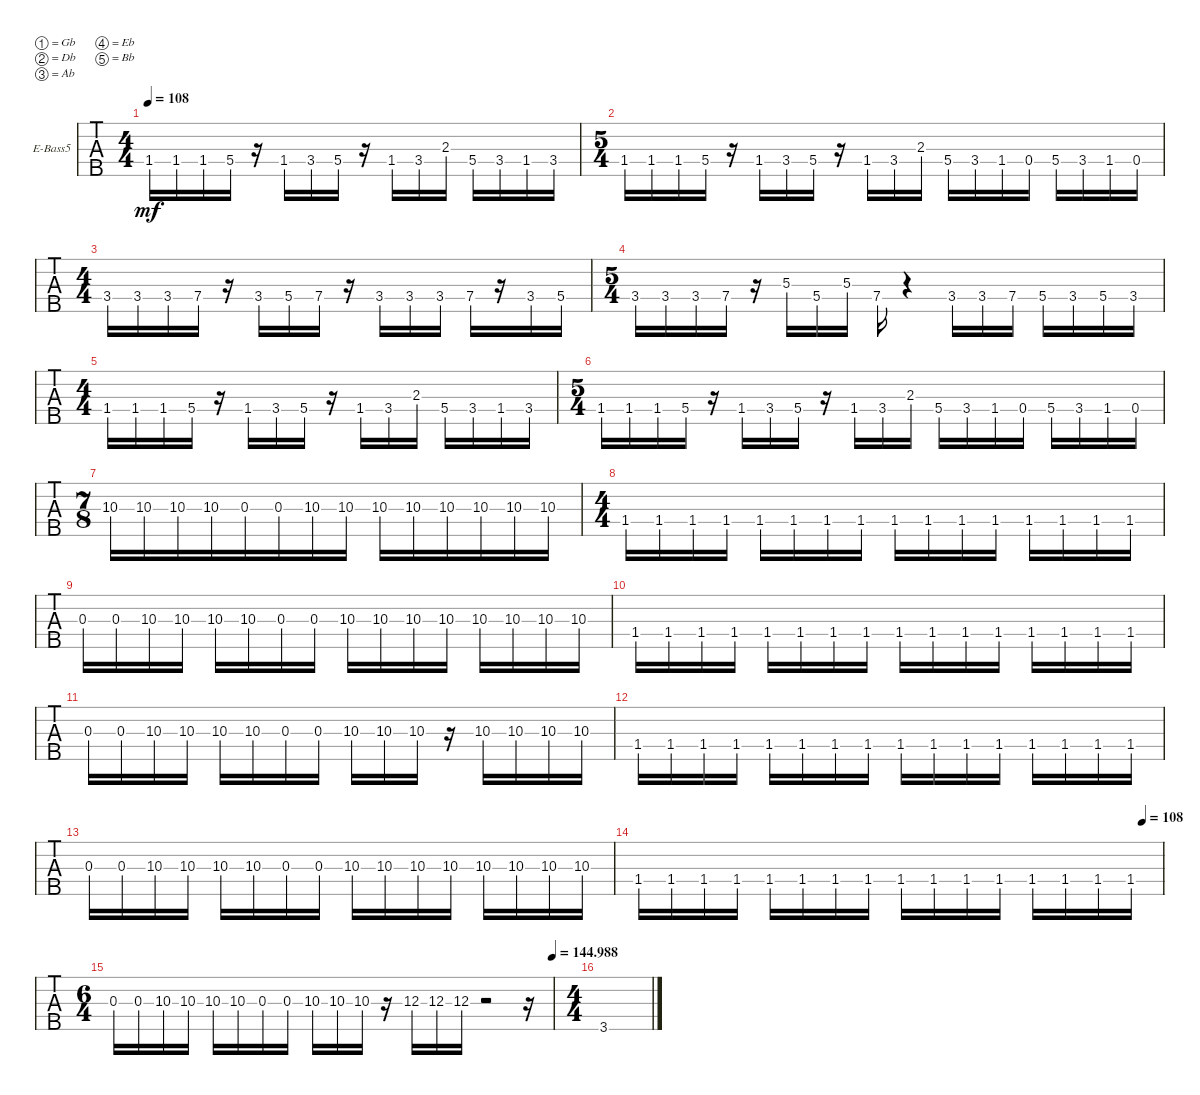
\defaultSystemsLayout 4
\bracketExtendMode groupsimilarinstruments
\firstSystemTrackNameOrientation horizontal
\otherSystemsTrackNameOrientation horizontal
\track ("Electric Bass" "E-Bass5") {instrument electricbassfinger}
\staff {tabs}
\tuning (Gb2 Db2 Ab1 Eb1 Bb0)
\ts (4 4)
\tempo 108
\clef f4
\ks c
1.4.16{dy mf} 1.4.16 1.4.16 5.4.16 r.16 1.4.16 3.4.16 5.4.16 r.16 1.4.16 3.4.16 2.3.16 5.4.16 3.4.16 1.4.16 3.4.16 |
\ts (5 4)
1.4.16 1.4.16 1.4.16 5.4.16 r.16 1.4.16 3.4.16 5.4.16 r.16 1.4.16 3.4.16 2.3.16 5.4.16 3.4.16 1.4.16 0.4.16 5.4.16 3.4.16 1.4.16 0.4.16 |
\ts (4 4)
3.4.16 3.4.16 3.4.16 7.4.16 r.16 3.4.16 5.4.16 7.4.16 r.16 3.4.16 3.4.16 3.4.16 7.4.16 r.16 3.4.16 5.4.16 |
\ts (5 4)
3.4.16 3.4.16 3.4.16 7.4.16 r.16 5.3.16 5.4.16 5.3.16 7.4.16 r.4 3.4.16 3.4.16 7.4.16 5.4.16 3.4.16 5.4.16 3.4.16 |
\ts (4 4)
1.4.16 1.4.16 1.4.16 5.4.16 r.16 1.4.16 3.4.16 5.4.16 r.16 1.4.16 3.4.16 2.3.16 5.4.16 3.4.16 1.4.16 3.4.16 |
\ts (5 4)
1.4.16 1.4.16 1.4.16 5.4.16 r.16 1.4.16 3.4.16 5.4.16 r.16 1.4.16 3.4.16 2.3.16 5.4.16 3.4.16 1.4.16 0.4.16 5.4.16 3.4.16 1.4.16 0.4.16 |
\ts (7 8)
10.3.16 10.3.16 10.3.16 10.3.16 0.3.16 0.3.16 10.3.16 10.3.16 10.3.16 10.3.16 10.3.16 10.3.16 10.3.16 10.3.16 |
\ts (4 4)
1.4.16 1.4.16 1.4.16 1.4.16 1.4.16 1.4.16 1.4.16 1.4.16 1.4.16 1.4.16 1.4.16 1.4.16 1.4.16 1.4.16 1.4.16 1.4.16 |
0.3.16 0.3.16 10.3.16 10.3.16 10.3.16 10.3.16 0.3.16 0.3.16 10.3.16 10.3.16 10.3.16 10.3.16 10.3.16 10.3.16 10.3.16 10.3.16 |
1.4.16 1.4.16 1.4.16 1.4.16 1.4.16 1.4.16 1.4.16 1.4.16 1.4.16 1.4.16 1.4.16 1.4.16 1.4.16 1.4.16 1.4.16 1.4.16 |
0.3.16 0.3.16 10.3.16 10.3.16 10.3.16 10.3.16 0.3.16 0.3.16 10.3.16 10.3.16 10.3.16 r.16 10.3.16 10.3.16 10.3.16 10.3.16 |
1.4.16 1.4.16 1.4.16 1.4.16 1.4.16 1.4.16 1.4.16 1.4.16 1.4.16 1.4.16 1.4.16 1.4.16 1.4.16 1.4.16 1.4.16 1.4.16 |
0.3.16 0.3.16 10.3.16 10.3.16 10.3.16 10.3.16 0.3.16 0.3.16 10.3.16 10.3.16 10.3.16 10.3.16 10.3.16 10.3.16 10.3.16 10.3.16 |
\tempo (108 0.9625)
1.4.16 1.4.16 1.4.16 1.4.16 1.4.16 1.4.16 1.4.16 1.4.16 1.4.16 1.4.16 1.4.16 1.4.16 1.4.16 1.4.16 1.4.16 1.4.16 |
\ts (6 4)
\tempo (144.988 1)
0.3.16 0.3.16 10.3.16 10.3.16 10.3.16 10.3.16 0.3.16 0.3.16 10.3.16 10.3.16 10.3.16 r.16 12.3.16 12.3.16 12.3.16 r.2 r.16 |
\ts (4 4)
3.5.1
